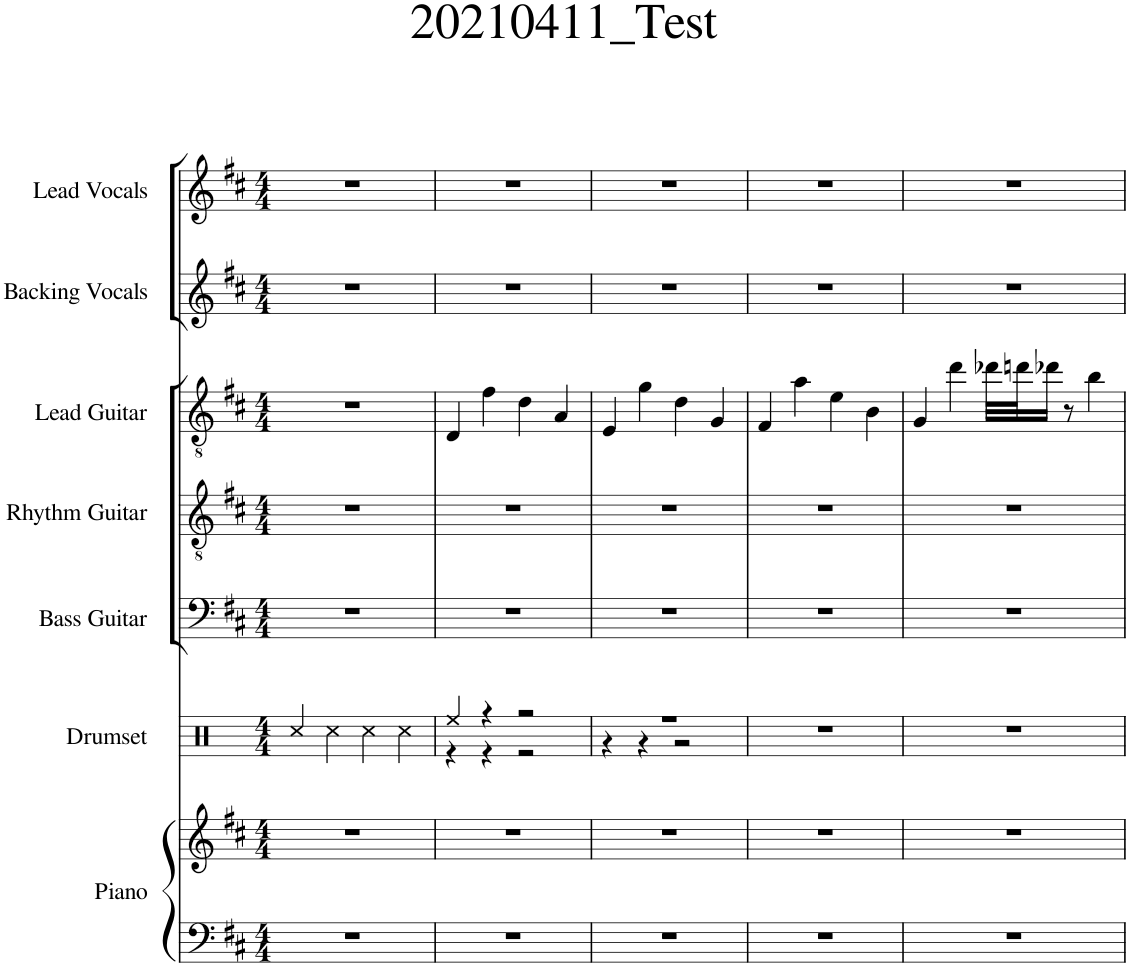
**kern	**kern	**kern	**kern	**kern	**kern	**kern	**kern
*part7	*part7	*part6	*part5	*part4	*part3	*part2	*part1
*staff8	*staff7	*staff6	*staff5	*staff4	*staff3	*staff2	*staff1
*I"Piano	*	*I"Drumset	*I"Bass Guitar	*I"Rhythm Guitar	*I"Lead Guitar	*I"Backing Vocals	*I"Lead Vocals
*I'Pno.	*	*I'Drs.	*I'B. Guit.	*I'R. Gtr.	*I'L. Gtr.	*I'Bk. Voc.	*I'L. Voc.
*clefF4	*clefG2	*clefX	*clefF4	*clefGv2	*clefGv2	*clefG2	*clefG2
*	*	*	*Trd7c12	*	*	*	*
*k[f#c#]	*k[f#c#]	*k[]	*k[f#c#]	*k[f#c#]	*k[f#c#]	*k[f#c#]	*k[f#c#]
*M4/4	*M4/4	*M4/4	*M4/4	*M4/4	*M4/4	*M4/4	*M4/4
=1	=1	=1	=1	=1	=1	=1	=1
1r	1r	4Rcc/	1r	1r	1r	1r	1r
.	.	4Rcc\	.	.	.	.	.
.	.	4Rcc\	.	.	.	.	.
.	.	4Rcc\	.	.	.	.	.
=2	=2	=2	=2	=2	=2	=2	=2
*	*	*^	*	*	*	*	*
1r	1r	4Rdd/	4r	1r	1r	4D/	1r	1r
.	.	4r	4r	.	.	4f#\	.	.
.	.	2r	2r	.	.	4d\	.	.
.	.	.	.	.	.	4A/	.	.
=3	=3	=3	=3	=3	=3	=3	=3	=3
1r	1r	1r	4r	1r	1r	4E/	1r	1r
.	.	.	4r	.	.	4g\	.	.
.	.	.	2r	.	.	4d\	.	.
.	.	.	.	.	.	4G/	.	.
*	*	*v	*v	*	*	*	*	*
=4	=4	=4	=4	=4	=4	=4	=4
1r	1r	1r	1r	1r	4F#/	1r	1r
.	.	.	.	.	4a\	.	.
.	.	.	.	.	4e\	.	.
.	.	.	.	.	4B\	.	.
=5	=5	=5	=5	=5	=5	=5	=5
1r	1r	1r	1r	1r	4G/	1r	1r
.	.	.	.	.	4dd\	.	.
.	.	.	.	.	32dd-X\LLL	.	.
.	.	.	.	.	32ddn\J	.	.
.	.	.	.	.	16dd-X\JJ	.	.
.	.	.	.	.	8r	.	.
.	.	.	.	.	4b\	.	.
=	=	=	=	=	=	=	=
*-	*-	*-	*-	*-	*-	*-	*-
